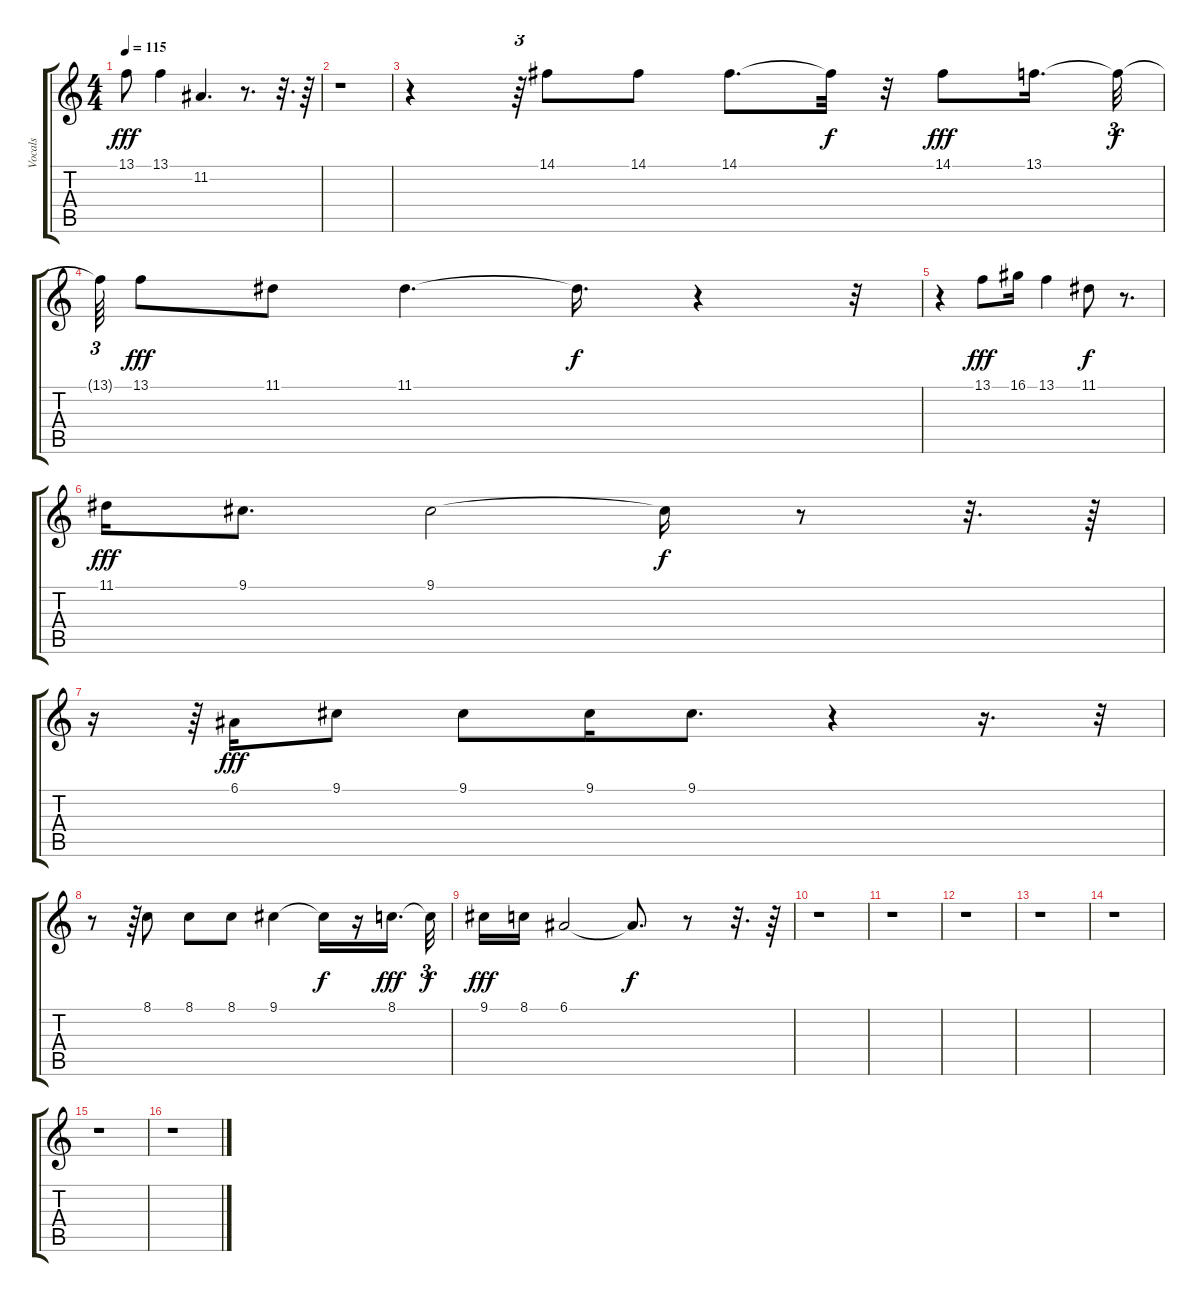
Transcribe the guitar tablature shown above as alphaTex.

\track ("Vocals" "Vocals") {instrument synthvoice}
\staff {score tabs}
\tuning (E4 B3 G3 D3 A2 E2) {hide}
\ts (4 4)
\tempo 115
\clef g2
\ks c
13.1.8{dy fff} 13.1.4 11.2.4{d} r.8{d} r.32{d} r.64 |
r.1 |
r.4 r.64{tu (3 2)} 14.1.8 14.1.8 14.1.8{d} 14.1{t}.32{dy f} r.32 14.1.8{dy fff} 13.1.16{d} 13.1{t}.32{tu (3 2) dy f} |
13.1{t}.64{tu (3 2)} 13.1.8{dy fff} 11.1.8 11.1.4{d} 11.1{t}.16{d dy f} r.4 r.32{tu (3 2)} |
r.4 13.1.8{dy fff} 16.1.16 13.1.4 11.1.8{dy f} r.8{d} |
11.1.16{dy fff} 9.1.8{d} 9.1.2 9.1{t}.16{dy f} r.8 r.32{d} r.64 |
r.16 r.64{tu (3 2)} 6.1.16{dy fff} 9.1.8 9.1.8 9.1.16 9.1.8{d} r.4 r.16{d} r.32{tu (3 2)} |
r.8 r.64{tu (3 2)} 8.1.8 8.1.8 8.1.8 9.1.4 9.1{t}.16{dy f} r.16 8.1.16{d dy fff} 8.1{t}.32{tu (3 2) dy f} |
9.1.16{dy fff} 8.1.16 6.1.2 6.1{t}.8{d dy f} r.8 r.32{d} r.64 |
r.1 |
r.1 |
r.1 |
r.1 |
r.1 |
r.1 |
r.1
